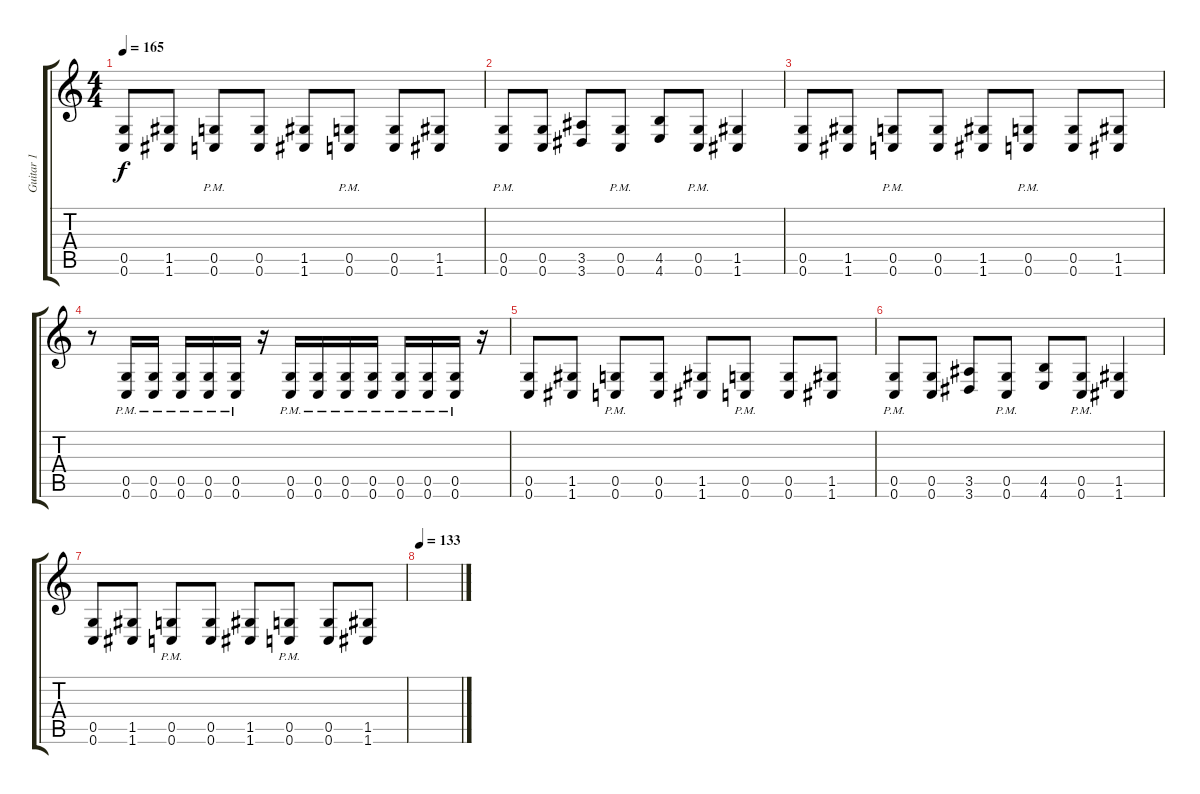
\track ("Guitar 1" "Guitar 1") {instrument overdrivenguitar}
\staff {score tabs}
\tuning (D4 A3 F3 C3 G2 C2) {hide}
\ts (4 4)
\tempo 165
\clef g2
\ks c
(0.5 0.6).8{dy f} (1.5 1.6).8 (0.5{pm} 0.6{pm}).8 (0.5 0.6).8 (1.5 1.6).8 (0.5{pm} 0.6{pm}).8 (0.5 0.6).8 (1.5 1.6).8 |
(0.5{pm} 0.6{pm}).8 (0.5 0.6).8 (3.5 3.6).8 (0.5{pm} 0.6{pm}).8 (4.5 4.6).8 (0.5{pm} 0.6{pm}).8 (1.5 1.6).4 |
(0.5 0.6).8 (1.5 1.6).8 (0.5{pm} 0.6{pm}).8 (0.5 0.6).8 (1.5 1.6).8 (0.5{pm} 0.6{pm}).8 (0.5 0.6).8 (1.5 1.6).8 |
r.8 (0.5{pm} 0.6{pm}).16 (0.5{pm} 0.6{pm}).16 (0.5{pm} 0.6{pm}).16 (0.5{pm} 0.6{pm}).16 (0.5{pm} 0.6{pm}).16 r.16 (0.5{pm} 0.6{pm}).16 (0.5{pm} 0.6{pm}).16 (0.5{pm} 0.6{pm}).16 (0.5{pm} 0.6{pm}).16 (0.5{pm} 0.6{pm}).16 (0.5{pm} 0.6{pm}).16 (0.5{pm} 0.6{pm}).16 r.16 |
(0.5 0.6).8 (1.5 1.6).8 (0.5{pm} 0.6{pm}).8 (0.5 0.6).8 (1.5 1.6).8 (0.5{pm} 0.6{pm}).8 (0.5 0.6).8 (1.5 1.6).8 |
(0.5{pm} 0.6{pm}).8 (0.5 0.6).8 (3.5 3.6).8 (0.5{pm} 0.6{pm}).8 (4.5 4.6).8 (0.5{pm} 0.6{pm}).8 (1.5 1.6).4 |
(0.5 0.6).8 (1.5 1.6).8 (0.5{pm} 0.6{pm}).8 (0.5 0.6).8 (1.5 1.6).8 (0.5{pm} 0.6{pm}).8 (0.5 0.6).8 (1.5 1.6).8 |
\tempo 133
